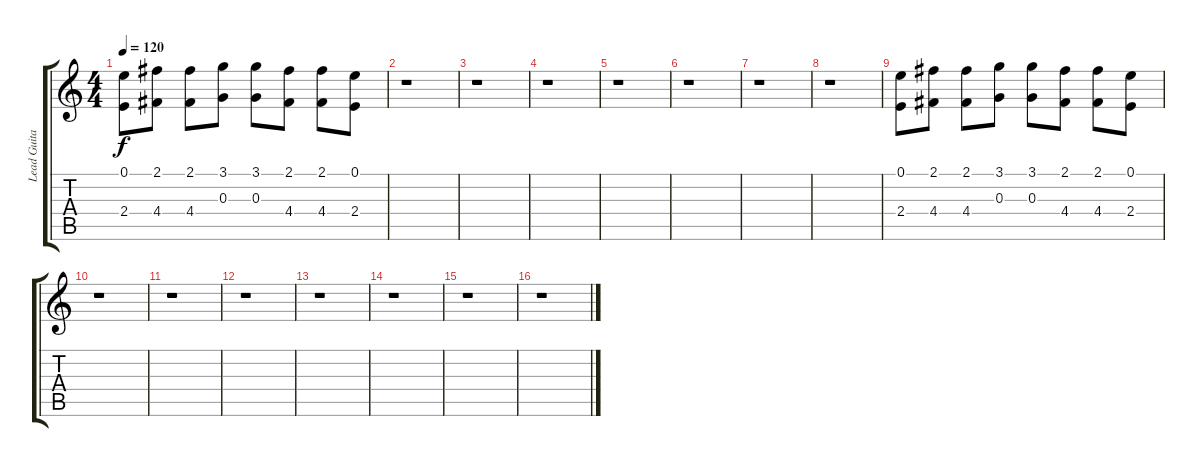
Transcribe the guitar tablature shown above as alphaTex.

\track ("Lead Guitar" "Lead Guita") {instrument distortionguitar}
\staff {score tabs}
\tuning (E4 B3 G3 D3 A2 E2) {hide}
\ts (4 4)
\tempo 120
\clef g2
\ks c
(0.1 2.4).8{dy f} (2.1 4.4).8 (2.1 4.4).8 (3.1 0.3).8 (3.1 0.3).8 (2.1 4.4).8 (2.1 4.4).8 (0.1 2.4).8 |
r.1 |
r.1 |
r.1 |
r.1 |
r.1 |
r.1 |
r.1 |
(0.1 2.4).8 (2.1 4.4).8 (2.1 4.4).8 (3.1 0.3).8 (3.1 0.3).8 (2.1 4.4).8 (2.1 4.4).8 (0.1 2.4).8 |
r.1 |
r.1 |
r.1 |
r.1 |
r.1 |
r.1 |
r.1
